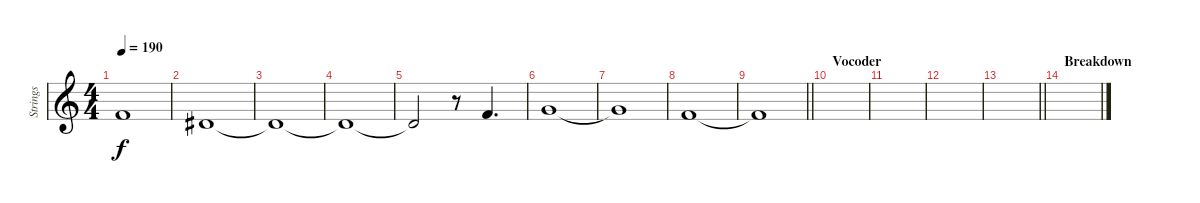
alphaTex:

\track ("Strings" "Strings") {instrument stringensemble1}
\staff {score}
\tuning (E4 B3 G3 D3 A2 D2) {hide}
\ts (4 4)
\tempo 190
\clef g2
\ks c
1.1{t}.1{dy f} |
4.2.1 |
4.2{t}.1 |
4.2{t}.1 |
4.2{t}.2 r.8 1.1.4{d} |
3.1.1 |
3.1{t}.1 |
1.1.1 |
\barLineRight lightlight
1.1{t}.1 |
\section ("" "Vocoder")
|
|
|
\barLineRight lightlight
|
\section ("" "Breakdown")
